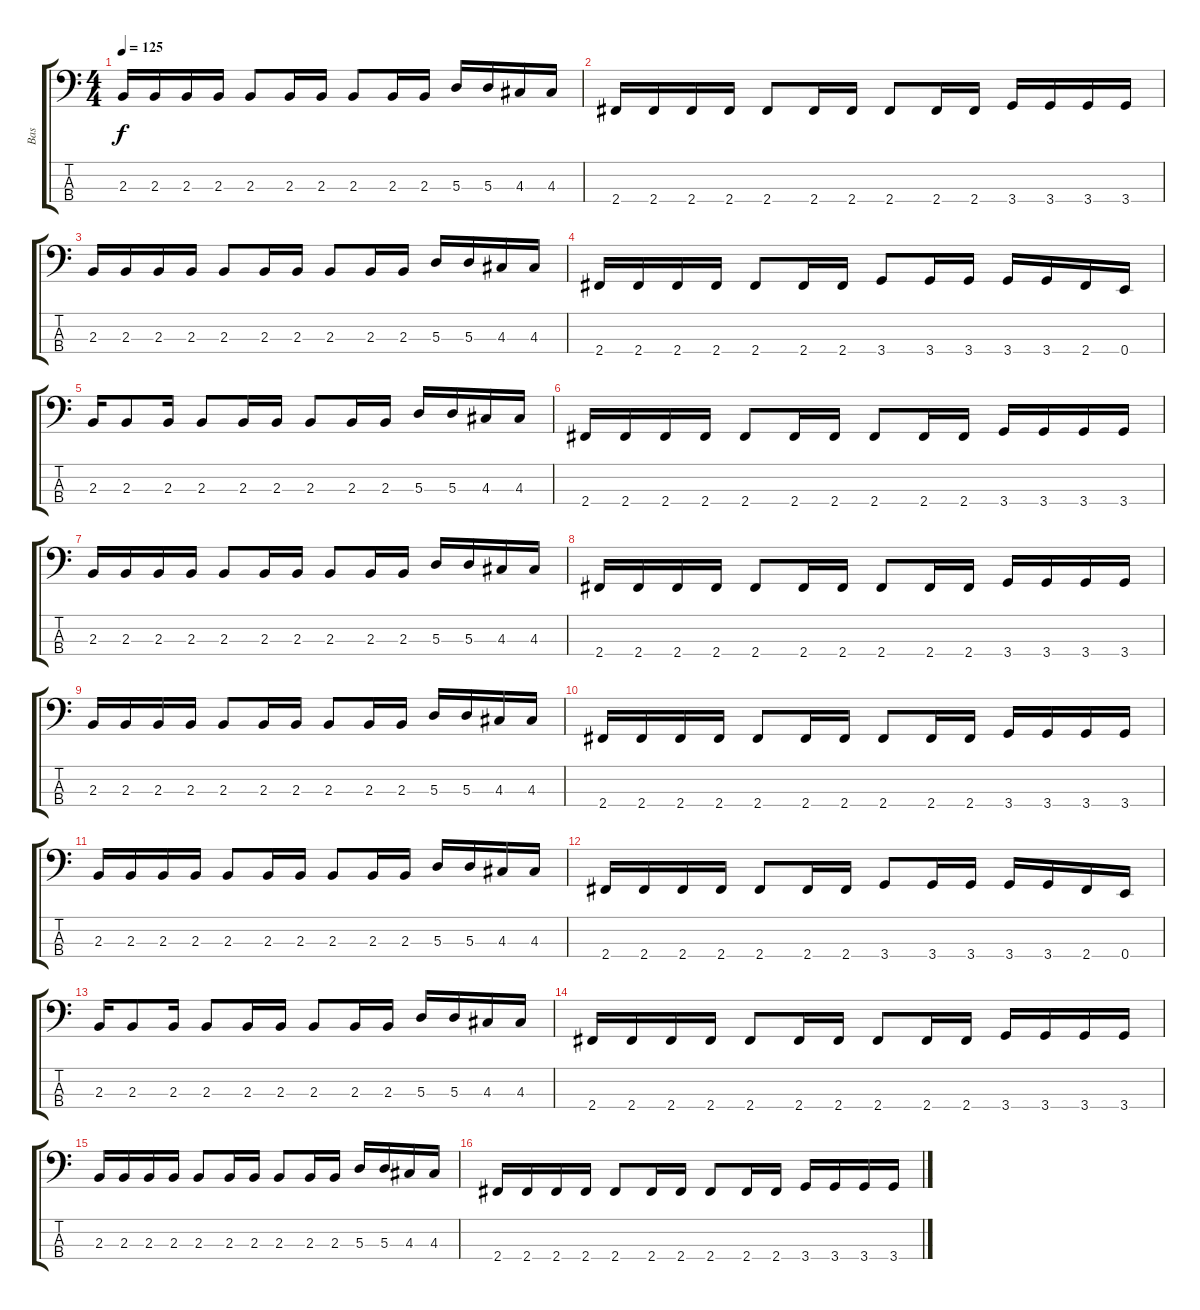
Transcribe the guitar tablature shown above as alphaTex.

\track ("Bas" "Bas") {instrument electricbasspick}
\staff {score tabs}
\tuning (G2 D2 A1 E1) {hide}
\ts (4 4)
\tempo 125
\clef f4
\ks c
2.3.16{dy f} 2.3.16 2.3.16 2.3.16 2.3.8 2.3.16 2.3.16 2.3.8 2.3.16 2.3.16 5.3.16 5.3.16 4.3.16 4.3.16 |
2.4.16 2.4.16 2.4.16 2.4.16 2.4.8 2.4.16 2.4.16 2.4.8 2.4.16 2.4.16 3.4.16 3.4.16 3.4.16 3.4.16 |
2.3.16 2.3.16 2.3.16 2.3.16 2.3.8 2.3.16 2.3.16 2.3.8 2.3.16 2.3.16 5.3.16 5.3.16 4.3.16 4.3.16 |
2.4.16 2.4.16 2.4.16 2.4.16 2.4.8 2.4.16 2.4.16 3.4.8 3.4.16 3.4.16 3.4.16 3.4.16 2.4.16 0.4.16 |
2.3.16 2.3.8 2.3.16 2.3.8 2.3.16 2.3.16 2.3.8 2.3.16 2.3.16 5.3.16 5.3.16 4.3.16 4.3.16 |
2.4.16 2.4.16 2.4.16 2.4.16 2.4.8 2.4.16 2.4.16 2.4.8 2.4.16 2.4.16 3.4.16 3.4.16 3.4.16 3.4.16 |
2.3.16 2.3.16 2.3.16 2.3.16 2.3.8 2.3.16 2.3.16 2.3.8 2.3.16 2.3.16 5.3.16 5.3.16 4.3.16 4.3.16 |
2.4.16 2.4.16 2.4.16 2.4.16 2.4.8 2.4.16 2.4.16 2.4.8 2.4.16 2.4.16 3.4.16 3.4.16 3.4.16 3.4.16 |
2.3.16 2.3.16 2.3.16 2.3.16 2.3.8 2.3.16 2.3.16 2.3.8 2.3.16 2.3.16 5.3.16 5.3.16 4.3.16 4.3.16 |
2.4.16 2.4.16 2.4.16 2.4.16 2.4.8 2.4.16 2.4.16 2.4.8 2.4.16 2.4.16 3.4.16 3.4.16 3.4.16 3.4.16 |
2.3.16 2.3.16 2.3.16 2.3.16 2.3.8 2.3.16 2.3.16 2.3.8 2.3.16 2.3.16 5.3.16 5.3.16 4.3.16 4.3.16 |
2.4.16 2.4.16 2.4.16 2.4.16 2.4.8 2.4.16 2.4.16 3.4.8 3.4.16 3.4.16 3.4.16 3.4.16 2.4.16 0.4.16 |
2.3.16 2.3.8 2.3.16 2.3.8 2.3.16 2.3.16 2.3.8 2.3.16 2.3.16 5.3.16 5.3.16 4.3.16 4.3.16 |
2.4.16 2.4.16 2.4.16 2.4.16 2.4.8 2.4.16 2.4.16 2.4.8 2.4.16 2.4.16 3.4.16 3.4.16 3.4.16 3.4.16 |
2.3.16 2.3.16 2.3.16 2.3.16 2.3.8 2.3.16 2.3.16 2.3.8 2.3.16 2.3.16 5.3.16 5.3.16 4.3.16 4.3.16 |
2.4.16 2.4.16 2.4.16 2.4.16 2.4.8 2.4.16 2.4.16 2.4.8 2.4.16 2.4.16 3.4.16 3.4.16 3.4.16 3.4.16
